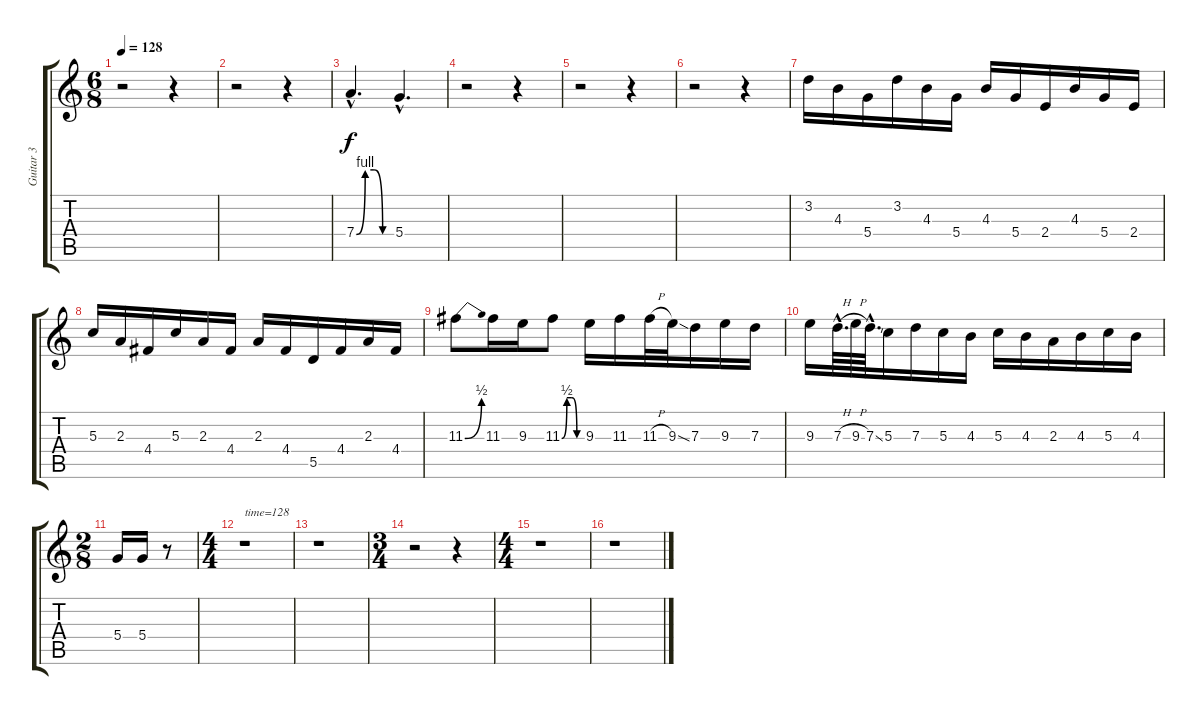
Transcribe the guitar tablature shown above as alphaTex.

\track ("Guitar 3" "Guitar 3") {instrument distortionguitar}
\staff {score tabs}
\tuning (E4 B3 G3 D3 A2 E2) {hide}
\ts (6 8)
\tempo 128
\clef g2
\ks c
r.2{dy f} r.4 |
r.2 r.4 |
7.4{be (custom 0 0 15 4 30 4 45 0 60 0) hac}.4{d} 5.4{hac}.4{d} |
r.2 r.4 |
r.2 r.4 |
r.2 r.4 |
3.2.16 4.3.16 5.4.16 3.2.16 4.3.16 5.4.16 4.3.16 5.4.16 2.4.16 4.3.16 5.4.16 2.4.16 |
5.3.16 2.3.16 4.4.16 5.3.16 2.3.16 4.4.16 2.3.16 4.4.16 5.5.16 4.4.16 2.3.16 4.4.16 |
11.3{be (bend 0 0 60 2)}.8 11.3.16 9.3.16 11.3{be (custom 0 0 15 2 30 2 45 0 60 0)}.8 9.3.16 11.3.16 11.3{h}.32 9.3{ss}.32 7.3.16 9.3.16 7.3.16 |
9.3.16 7.3{h hac}.64{d} 9.3{h}.64 7.3{ss hac}.64{d} 5.3.16 7.3.16 5.3.16 4.3.16 5.3.16 4.3.16 2.3.16 4.3.16 5.3.16 4.3.16 |
\ts (2 8)
5.4.16 5.4.16 r.8 |
\ts (4 4)
r.1{txt "time=128"} |
r.1 |
\ts (3 4)
r.2 r.4 |
\ts (4 4)
r.1 |
r.1
